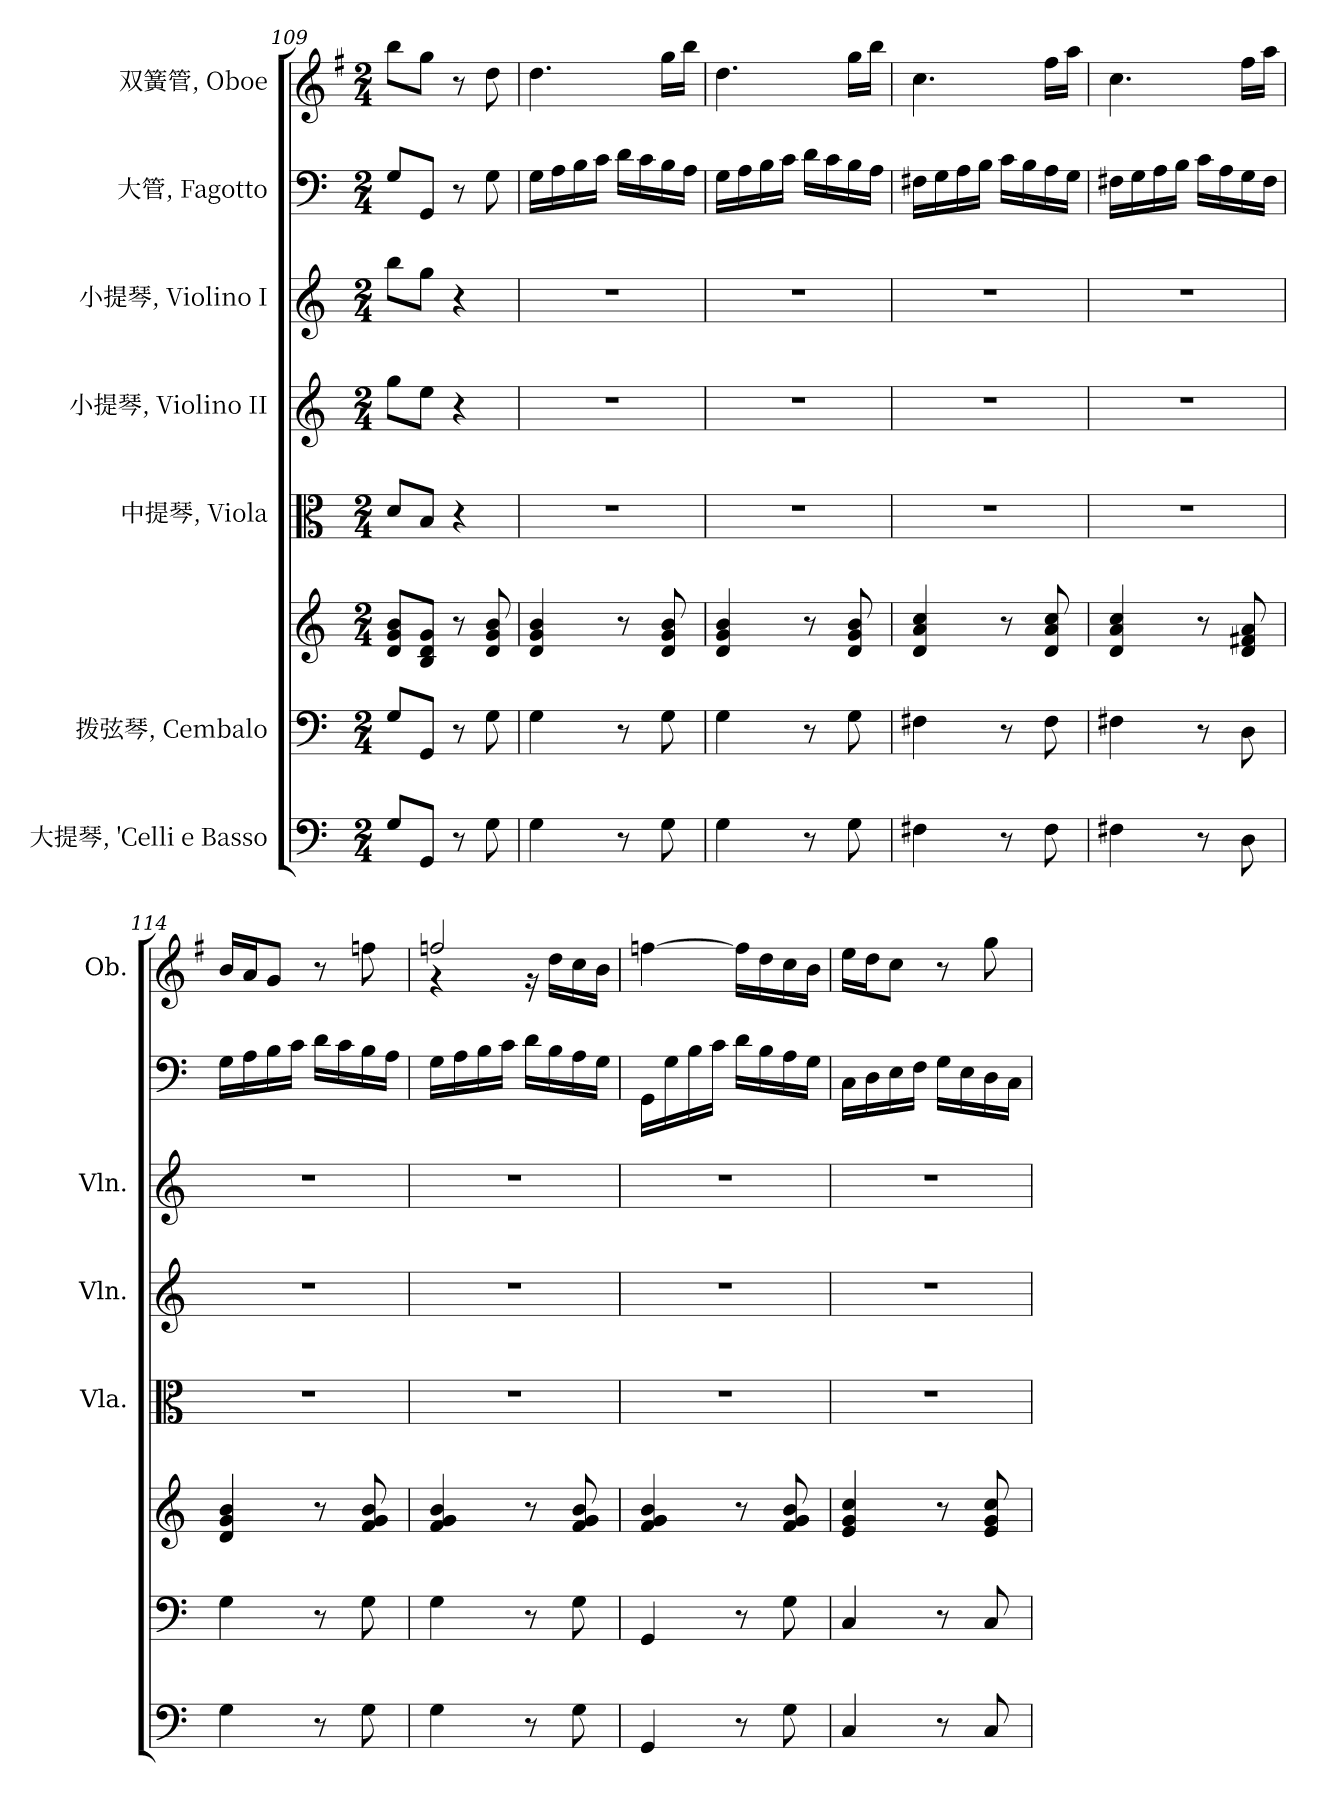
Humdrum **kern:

**kern	**kern	**kern	**kern	**kern	**kern	**kern	**kern
*part7	*part6	*part6	*part5	*part4	*part3	*part2	*part1
*staff8	*staff7	*staff6	*staff5	*staff4	*staff3	*staff2	*staff1
*I"大提琴, 'Celli e Basso	*I"拨弦琴, Cembalo	*	*I"中提琴, Viola	*I"小提琴, Violino II	*I"小提琴, Violino I	*I"大管, Fagotto	*I"双簧管, Oboe
*	*	*	*I'Vla.	*I'Vln.	*I'Vln.	*	*I'Ob.
*clefF4	*clefF4	*clefG2	*clefC3	*clefG2	*clefG2	*clefF4	*clefG2
*k[]	*k[]	*k[]	*k[]	*k[]	*k[]	*k[]	*k[f#]
*M2/4	*M2/4	*M2/4	*M2/4	*M2/4	*M2/4	*M2/4	*M2/4
=109	=109	=109	=109	=109	=109	=109	=109
8G/L	8G/L	8d/ 8g/ 8b/L	8d/L	8gg\L	8bb\L	8G/L	8bb\L
8GG/J	8GG/J	8B/ 8d/ 8g/J	8B/J	8ee\J	8gg\J	8GG/J	8gg\J
8r	8r	8r	4r	4r	4r	8r	8r
8G\	8G\	8d/ 8g/ 8b/	.	.	.	8G\	8dd\
!!LO:PB:g=z
=110	=110	=110	=110	=110	=110	=110	=110
4G\	4G\	4d/ 4g/ 4b/	2r	2r	2r	16G\LL	4.dd\
.	.	.	.	.	.	16A\	.
.	.	.	.	.	.	16B\	.
.	.	.	.	.	.	16c\JJ	.
8r	8r	8r	.	.	.	16d\LL	.
.	.	.	.	.	.	16c\	.
8G\	8G\	8d/ 8g/ 8b/	.	.	.	16B\	16gg\LL
.	.	.	.	.	.	16A\JJ	16bb\JJ
=111	=111	=111	=111	=111	=111	=111	=111
4G\	4G\	4d/ 4g/ 4b/	2r	2r	2r	16G\LL	4.dd\
.	.	.	.	.	.	16A\	.
.	.	.	.	.	.	16B\	.
.	.	.	.	.	.	16c\JJ	.
8r	8r	8r	.	.	.	16d\LL	.
.	.	.	.	.	.	16c\	.
8G\	8G\	8d/ 8g/ 8b/	.	.	.	16B\	16gg\LL
.	.	.	.	.	.	16A\JJ	16bb\JJ
=112	=112	=112	=112	=112	=112	=112	=112
4F#X\	4F#X\	4d/ 4a/ 4cc/	2r	2r	2r	16F#X\LL	4.cc\
.	.	.	.	.	.	16G\	.
.	.	.	.	.	.	16A\	.
.	.	.	.	.	.	16B\JJ	.
8r	8r	8r	.	.	.	16c\LL	.
.	.	.	.	.	.	16B\	.
8F#\	8F#\	8d/ 8a/ 8cc/	.	.	.	16A\	16ff#\LL
.	.	.	.	.	.	16G\JJ	16aa\JJ
=113	=113	=113	=113	=113	=113	=113	=113
4F#X\	4F#X\	4d/ 4a/ 4cc/	2r	2r	2r	16F#X\LL	4.cc\
.	.	.	.	.	.	16G\	.
.	.	.	.	.	.	16A\	.
.	.	.	.	.	.	16B\JJ	.
8r	8r	8r	.	.	.	16c\LL	.
.	.	.	.	.	.	16A\	.
8D\	8D\	8d/ 8f#X/ 8a/	.	.	.	16G\	16ff#\LL
.	.	.	.	.	.	16F#\JJ	16aa\JJ
!!LO:PB:g=z
=114	=114	=114	=114	=114	=114	=114	=114
4G\	4G\	4d/ 4g/ 4b/	2r	2r	2r	16G\LL	16b/LL
.	.	.	.	.	.	16A\	16a/J
.	.	.	.	.	.	16B\	8g/J
.	.	.	.	.	.	16c\JJ	.
8r	8r	8r	.	.	.	16d\LL	8r
.	.	.	.	.	.	16c\	.
8G\	8G\	8f/ 8g/ 8b/	.	.	.	16B\	8ffn\
.	.	.	.	.	.	16A\JJ	.
=115	=115	=115	=115	=115	=115	=115	=115
*	*	*	*	*	*	*	*^
4G\	4G\	4f/ 4g/ 4b/	2r	2r	2r	16G\LL	2ffn/	4r
.	.	.	.	.	.	16A\	.	.
.	.	.	.	.	.	16B\	.	.
.	.	.	.	.	.	16c\JJ	.	.
8r	8r	8r	.	.	.	16d\LL	.	16r
.	.	.	.	.	.	16B\	.	16dd\LL
8G\	8G\	8f/ 8g/ 8b/	.	.	.	16A\	.	16cc\
.	.	.	.	.	.	16G\JJ	.	16b\JJ
*	*	*	*	*	*	*	*v	*v
=116	=116	=116	=116	=116	=116	=116	=116
4GG/	4GG/	4f/ 4g/ 4b/	2r	2r	2r	16GG\LL	[4ffn\
.	.	.	.	.	.	16G\	.
.	.	.	.	.	.	16B\	.
.	.	.	.	.	.	16c\JJ	.
8r	8r	8r	.	.	.	16d\LL	16ff\LL]
.	.	.	.	.	.	16B\	16dd\
8G\	8G\	8f/ 8g/ 8b/	.	.	.	16A\	16cc\
.	.	.	.	.	.	16G\JJ	16b\JJ
=117	=117	=117	=117	=117	=117	=117	=117
4C/	4C/	4e/ 4g/ 4cc/	2r	2r	2r	16C\LL	16ee\LL
.	.	.	.	.	.	16D\	16dd\J
.	.	.	.	.	.	16E\	8cc\J
.	.	.	.	.	.	16F\JJ	.
8r	8r	8r	.	.	.	16G\LL	8r
.	.	.	.	.	.	16E\	.
8C/	8C/	8e/ 8g/ 8cc/	.	.	.	16D\	8gg\
.	.	.	.	.	.	16C\JJ	.
=	=	=	=	=	=	=	=
*-	*-	*-	*-	*-	*-	*-	*-
